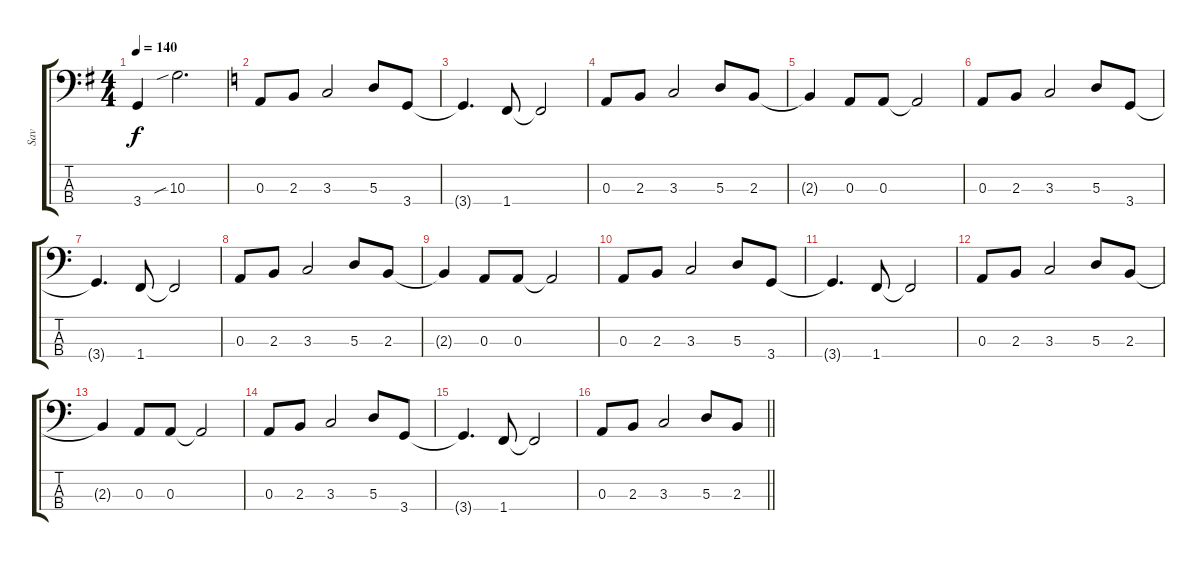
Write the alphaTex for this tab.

\track ("Sav" "Sav") {instrument electricbasspick}
\staff {score tabs}
\tuning (G2 D2 A1 E1) {hide}
\ts (4 4)
\tempo 140
\clef f4
\ks g
3.4{t}.4{dy f} 10.3{sib}.2{d} |
\ks c
0.3.8 2.3.8 3.3.2 5.3.8 3.4.8 |
3.4{t}.4{d} 1.4.8 1.4{t}.2 |
0.3.8 2.3.8 3.3.2 5.3.8 2.3.8 |
2.3{t}.4 0.3.8 0.3.8 0.3{t}.2 |
0.3.8 2.3.8 3.3.2 5.3.8 3.4.8 |
3.4{t}.4{d} 1.4.8 1.4{t}.2 |
0.3.8 2.3.8 3.3.2 5.3.8 2.3.8 |
2.3{t}.4 0.3.8 0.3.8 0.3{t}.2 |
0.3.8 2.3.8 3.3.2 5.3.8 3.4.8 |
3.4{t}.4{d} 1.4.8 1.4{t}.2 |
0.3.8 2.3.8 3.3.2 5.3.8 2.3.8 |
2.3{t}.4 0.3.8 0.3.8 0.3{t}.2 |
0.3.8 2.3.8 3.3.2 5.3.8 3.4.8 |
3.4{t}.4{d} 1.4.8 1.4{t}.2 |
\barLineRight lightlight
0.3.8 2.3.8 3.3.2 5.3.8 2.3.8
